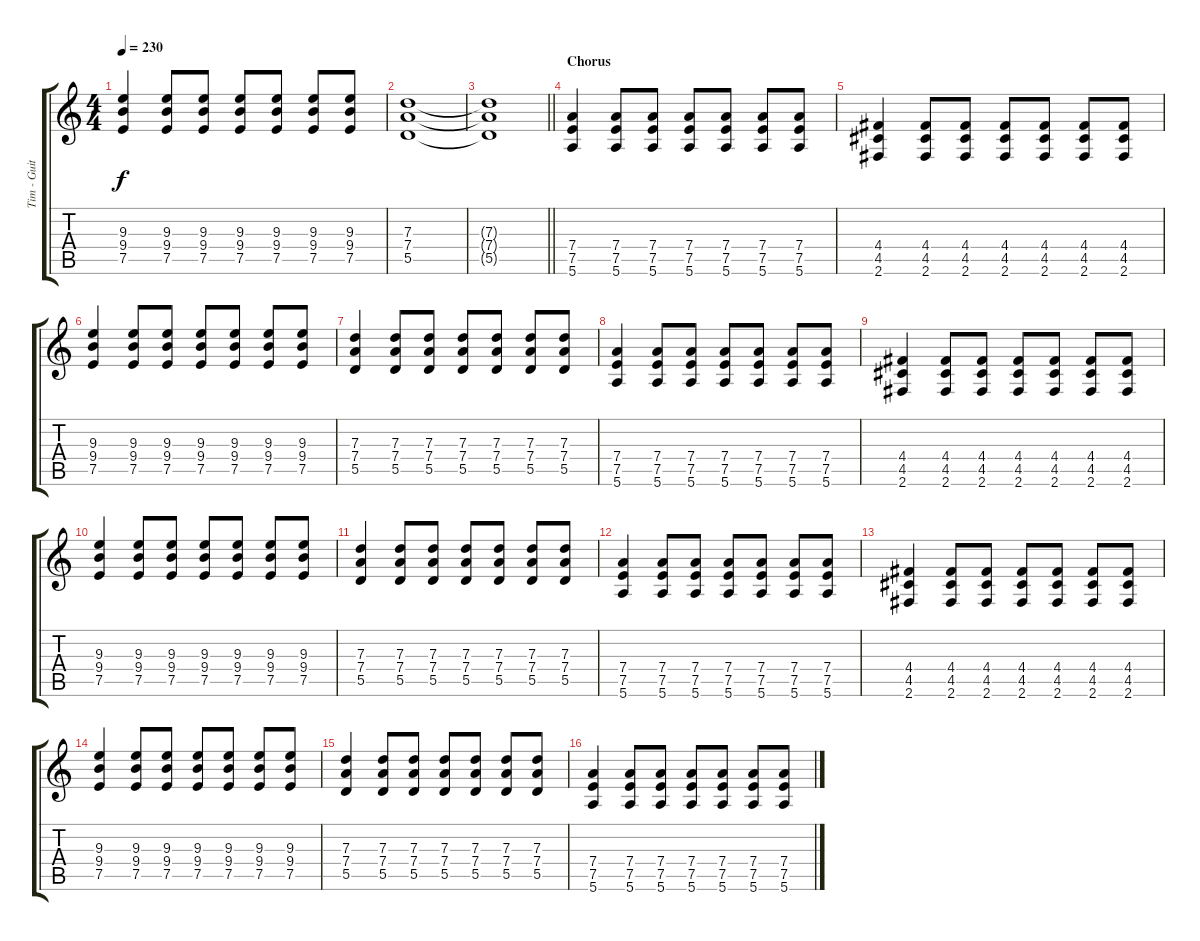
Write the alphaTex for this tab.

\track ("Tim - Guitar" "Tim - Guit") {instrument distortionguitar}
\staff {score tabs}
\tuning (E4 B3 G3 D3 A2 E2) {hide}
\ts (4 4)
\tempo 230
\clef g2
\ks c
(9.3 9.4 7.5).4{dy f} (9.3 9.4 7.5).8 (9.3 9.4 7.5).8 (9.3 9.4 7.5).8 (9.3 9.4 7.5).8 (9.3 9.4 7.5).8 (9.3 9.4 7.5).8 |
(7.3 7.4 5.5).1 |
\barLineRight lightlight
(7.3{t} 7.4{t} 5.5{t}).1 |
\section ("" "Chorus")
(7.4 7.5 5.6).4{volume 11} (7.4 7.5 5.6).8 (7.4 7.5 5.6).8 (7.4 7.5 5.6).8 (7.4 7.5 5.6).8 (7.4 7.5 5.6).8 (7.4 7.5 5.6).8 |
(4.4 4.5 2.6).4 (4.4 4.5 2.6).8 (4.4 4.5 2.6).8 (4.4 4.5 2.6).8 (4.4 4.5 2.6).8 (4.4 4.5 2.6).8 (4.4 4.5 2.6).8 |
(9.3 9.4 7.5).4 (9.3 9.4 7.5).8 (9.3 9.4 7.5).8 (9.3 9.4 7.5).8 (9.3 9.4 7.5).8 (9.3 9.4 7.5).8 (9.3 9.4 7.5).8 |
(7.3 7.4 5.5).4 (7.3 7.4 5.5).8 (7.3 7.4 5.5).8 (7.3 7.4 5.5).8 (7.3 7.4 5.5).8 (7.3 7.4 5.5).8 (7.3 7.4 5.5).8 |
(7.4 7.5 5.6).4 (7.4 7.5 5.6).8 (7.4 7.5 5.6).8 (7.4 7.5 5.6).8 (7.4 7.5 5.6).8 (7.4 7.5 5.6).8 (7.4 7.5 5.6).8 |
(4.4 4.5 2.6).4 (4.4 4.5 2.6).8 (4.4 4.5 2.6).8 (4.4 4.5 2.6).8 (4.4 4.5 2.6).8 (4.4 4.5 2.6).8 (4.4 4.5 2.6).8 |
(9.3 9.4 7.5).4 (9.3 9.4 7.5).8 (9.3 9.4 7.5).8 (9.3 9.4 7.5).8 (9.3 9.4 7.5).8 (9.3 9.4 7.5).8 (9.3 9.4 7.5).8 |
(7.3 7.4 5.5).4 (7.3 7.4 5.5).8 (7.3 7.4 5.5).8 (7.3 7.4 5.5).8 (7.3 7.4 5.5).8 (7.3 7.4 5.5).8 (7.3 7.4 5.5).8 |
(7.4 7.5 5.6).4 (7.4 7.5 5.6).8 (7.4 7.5 5.6).8 (7.4 7.5 5.6).8 (7.4 7.5 5.6).8 (7.4 7.5 5.6).8 (7.4 7.5 5.6).8 |
(4.4 4.5 2.6).4 (4.4 4.5 2.6).8 (4.4 4.5 2.6).8 (4.4 4.5 2.6).8 (4.4 4.5 2.6).8 (4.4 4.5 2.6).8 (4.4 4.5 2.6).8 |
(9.3 9.4 7.5).4 (9.3 9.4 7.5).8 (9.3 9.4 7.5).8 (9.3 9.4 7.5).8 (9.3 9.4 7.5).8 (9.3 9.4 7.5).8 (9.3 9.4 7.5).8 |
(7.3 7.4 5.5).4 (7.3 7.4 5.5).8 (7.3 7.4 5.5).8 (7.3 7.4 5.5).8 (7.3 7.4 5.5).8 (7.3 7.4 5.5).8 (7.3 7.4 5.5).8 |
(7.4 7.5 5.6).4 (7.4 7.5 5.6).8 (7.4 7.5 5.6).8 (7.4 7.5 5.6).8 (7.4 7.5 5.6).8 (7.4 7.5 5.6).8 (7.4 7.5 5.6).8
